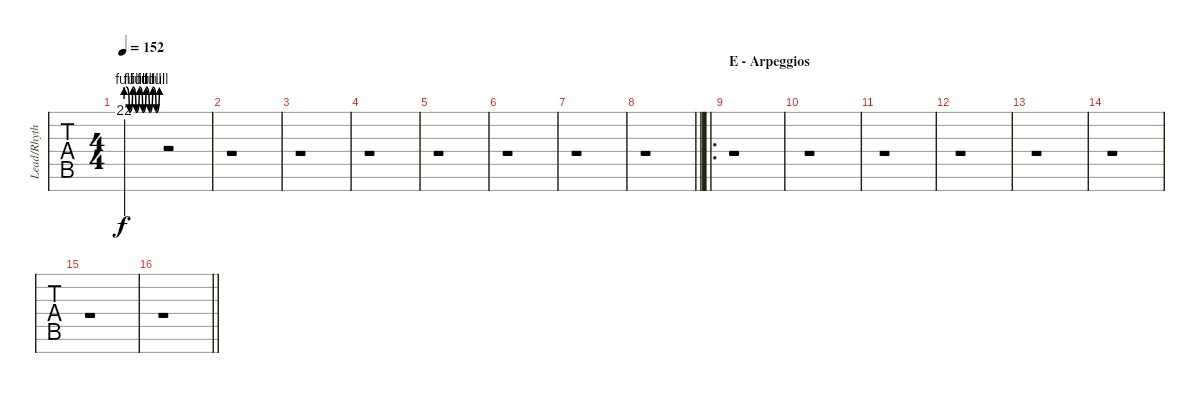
\track ("Lead/Rhythm Overdub" "Lead/Rhyth") {instrument overdrivenguitar}
\staff {tabs}
\tuning (Eb4 Bb3 Gb3 Db3 Ab2 Eb2 Bb1) {hide}
\ts (4 4)
\tempo 152
\clef f4
\ks aminor
22.1{be (custom 0 4 6 0 12 4 18 0 24 4 30 0 36 4 42 0 48 4 54 0 60 4) t}.2{dy f volume 16} r.2 |
r.1 |
r.1 |
r.1 |
r.1 |
r.1 |
r.1 |
\barLineRight lightlight
r.1 |
\ro
\section ("" "E - Arpeggios")
r.1 |
r.1 |
r.1 |
r.1 |
r.1 |
r.1 |
r.1 |
\barLineRight lightlight
r.1
